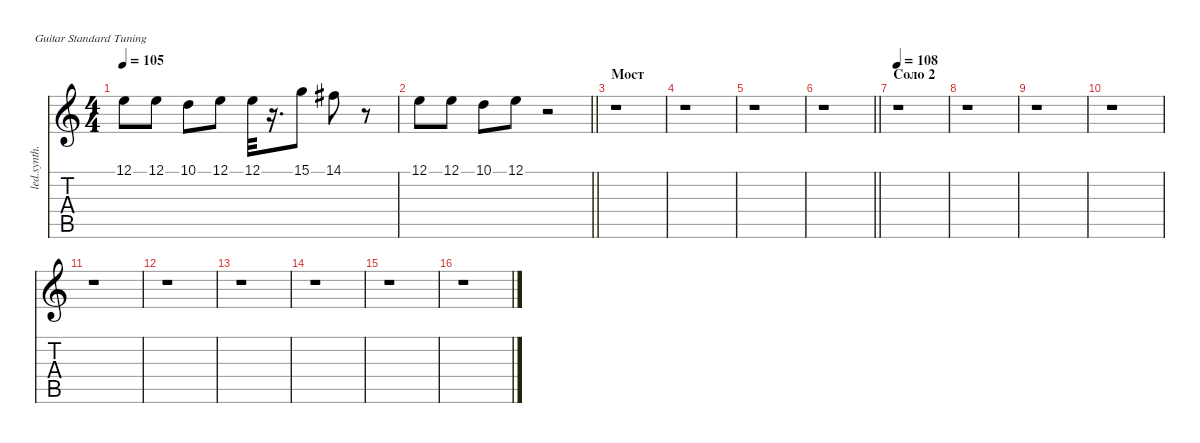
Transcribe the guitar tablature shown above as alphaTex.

\defaultSystemsLayout 4
\hideDynamics
\bracketExtendMode nobrackets
\track ("Вокал" "led.synth.") {mute instrument lead1square}
\staff {score tabs}
\tuning (E4 B3 G3 D3 A2 E2)
\ts (4 4)
\tempo 105
\clef g2
\ks c
12.1.8{dy ff} 12.1.8 10.1.8 12.1.8 12.1.32{dy f} r.16{d} 15.1.8{dy ff} 14.1{acc #}.8 r.8 |
\barLineRight lightlight
12.1.8 12.1.8 10.1.8 12.1.8 r.2 |
\section ("" "Мост")
r.1 |
r.1 |
r.1 |
\barLineRight lightlight
r.1 |
\section ("" "Соло 2")
\tempo 108
r.1 |
r.1 |
r.1 |
r.1 |
r.1 |
r.1 |
r.1 |
r.1 |
r.1 |
r.1
